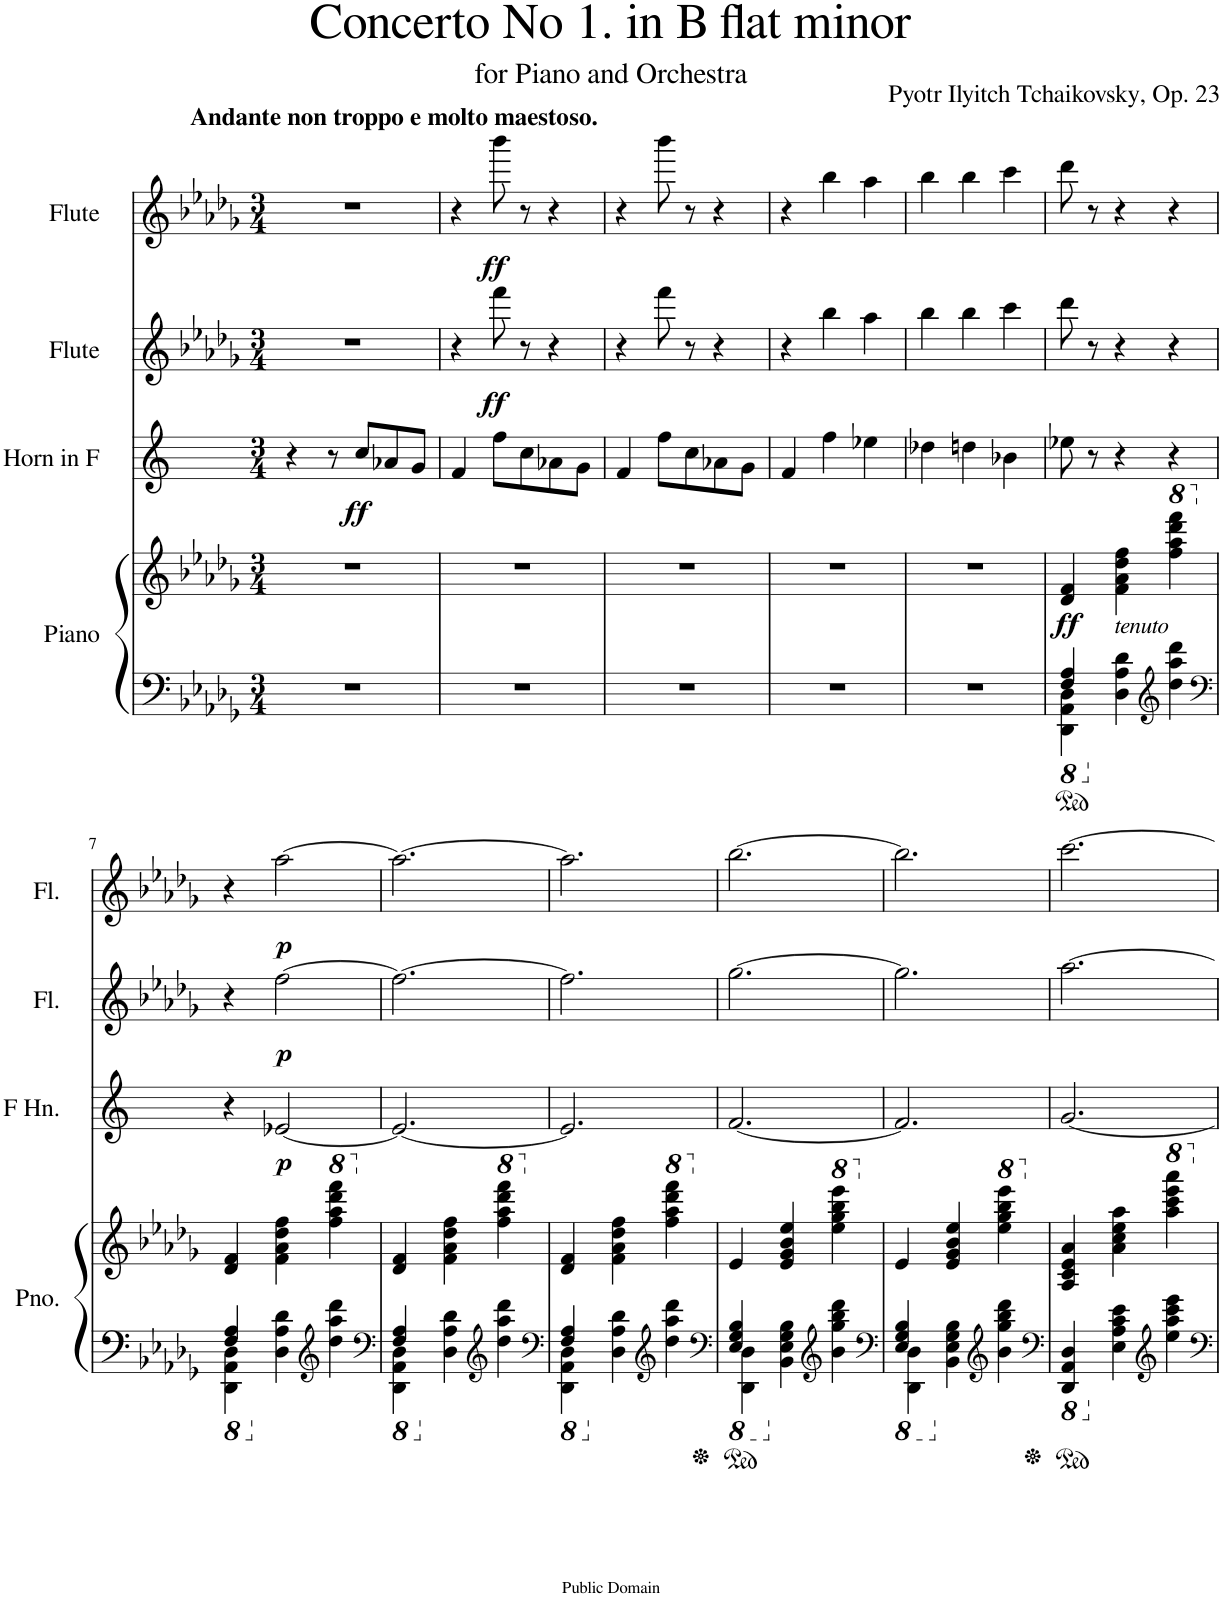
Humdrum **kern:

**kern	**kern	**dynam	**kern	**dynam	**kern	**dynam	**kern	**dynam
*part4	*part4	*part4	*part3	*part3	*part2	*part2	*part1	*part1
*staff5	*staff4	*staff4/5	*staff3	*staff3	*staff2	*staff2	*staff1	*staff1
*I"Piano	*	*	*I"Horn in F	*	*I"Flute	*	*I"Flute	*
*I'Pno.	*	*	*	*	*I'Fl.	*	*I'Fl.	*
*clefF4	*clefG2	*	*clefG2	*	*clefG2	*	*clefG2	*
*	*	*	*Trd4c7	*	*	*	*	*
*k[b-e-a-d-g-]	*k[b-e-a-d-g-]	*	*k[]	*	*k[b-e-a-d-g-]	*	*k[b-e-a-d-g-]	*
*M3/4	*M3/4	*	*M3/4	*	*M3/4	*	*M3/4	*
=1	=1	=1	=1	=1	=1	=1	=1	=1
!	!	!	!	!	!	!	!LO:TX:a:B:t=Andante non troppo e molto maestoso.	!
2.r	2.r	.	4r	.	2.r	.	2.r	.
.	.	.	8r	.	.	.	.	.
!	!	!	!	!LO:DY:b	!	!	!	!
.	.	.	8cc/L	ff	.	.	.	.
.	.	.	8a-X/	.	.	.	.	.
.	.	.	8g/J	.	.	.	.	.
=2	=2	=2	=2	=2	=2	=2	=2	=2
2.r	2.r	.	4f/	.	4r	.	4r	.
!	!	!	!	!	!	!LO:DY:b	!	!LO:DY:b
.	.	.	8ff\L	.	8fff\	ff	8bbb-\	ff
.	.	.	8cc\	.	8r	.	8r	.
.	.	.	8a-X\	.	4r	.	4r	.
.	.	.	8g\J	.	.	.	.	.
=3	=3	=3	=3	=3	=3	=3	=3	=3
2.r	2.r	.	4f/	.	4r	.	4r	.
.	.	.	8ff\L	.	8fff\	.	8bbb-\	.
.	.	.	8cc\	.	8r	.	8r	.
.	.	.	8a-X\	.	4r	.	4r	.
.	.	.	8g\J	.	.	.	.	.
=4	=4	=4	=4	=4	=4	=4	=4	=4
2.r	2.r	.	4f/	.	4r	.	4r	.
.	.	.	4ff\	.	4bb-\	.	4bb-\	.
.	.	.	4ee-X\	.	4aa-\	.	4aa-\	.
=5	=5	=5	=5	=5	=5	=5	=5	=5
2.r	2.r	.	4dd-X\	.	4bb-\	.	4bb-\	.
.	.	.	4ddn\	.	4bb-\	.	4bb-\	.
.	.	.	4b-X\	.	4ccc\	.	4ccc\	.
=6	=6	=6	=6	=6	=6	=6	=6	=6
*8ba	*	*	*	*	*	*	*	*
*^	*	*	*	*	*	*	*	*
!	!	!	!LO:DY:b	!	!	!	!	!	!
4F/ 4A-/	4DDD-\ 4AAA-\ 4DD-\	4d-/ 4f/	ff	8ee-X\	.	8ddd-\	.	8ddd-\	.
.	.	.	.	8r	.	8r	.	8r	.
*X8ba	*	*	*	*	*	*	*	*	*
!	!	!LO:TX:b:i:t=tenuto	!	!	!	!	!	!	!
4D-\ 4A-\ 4d-\	4ryy	4f\ 4a-\ 4dd-\ 4ff\	.	4r	.	4r	.	4r	.
*clefG2	*	*	*	*	*	*	*	*	*
*	*	*8va	*	*	*	*	*	*	*
4dd-\ 4aa-\ 4ddd-\	4ryy	4fff\ 4aaa-\ 4dddd-\ 4ffff\	.	4r	.	4r	.	4r	.
!!LO:LB:g=z
=7	=7	=7	=7	=7	=7	=7	=7	=7	=7
*clefF4	*	*	*	*	*	*	*	*	*
*8ba	*	*	*	*	*	*	*	*	*
*	*	*X8va	*	*	*	*	*	*	*
4F/ 4A-/	4DDD-\ 4AAA-\ 4DD-\	4d-/ 4f/	.	4r	.	4r	.	4r	.
*X8ba	*	*	*	*	*	*	*	*	*
!	!	!	!	!	!LO:DY:b	!	!LO:DY:b	!	!LO:DY:b
4D-\ 4A-\ 4d-\	4ryy	4f\ 4a-\ 4dd-\ 4ff\	.	[2e-X/	p	[2ff\	p	[2aa-\	p
*clefG2	*	*	*	*	*	*	*	*	*
*	*	*8va	*	*	*	*	*	*	*
4dd-\ 4aa-\ 4ddd-\	4ryy	4fff\ 4aaa-\ 4dddd-\ 4ffff\	.	.	.	.	.	.	.
=8	=8	=8	=8	=8	=8	=8	=8	=8	=8
*clefF4	*	*	*	*	*	*	*	*	*
*8ba	*	*	*	*	*	*	*	*	*
*	*	*X8va	*	*	*	*	*	*	*
4F/ 4A-/	4DDD-\ 4AAA-\ 4DD-\	4d-/ 4f/	.	2.e-/_	.	2.ff\_	.	2.aa-\_	.
*X8ba	*	*	*	*	*	*	*	*	*
4D-\ 4A-\ 4d-\	4ryy	4f\ 4a-\ 4dd-\ 4ff\	.	.	.	.	.	.	.
*clefG2	*	*	*	*	*	*	*	*	*
*	*	*8va	*	*	*	*	*	*	*
4dd-\ 4aa-\ 4ddd-\	4ryy	4fff\ 4aaa-\ 4dddd-\ 4ffff\	.	.	.	.	.	.	.
=9	=9	=9	=9	=9	=9	=9	=9	=9	=9
*clefF4	*	*	*	*	*	*	*	*	*
*8ba	*	*	*	*	*	*	*	*	*
*	*	*X8va	*	*	*	*	*	*	*
4F/ 4A-/	4DDD-\ 4AAA-\ 4DD-\	4d-/ 4f/	.	2.e-/]	.	2.ff\]	.	2.aa-\]	.
*X8ba	*	*	*	*	*	*	*	*	*
4D-\ 4A-\ 4d-\	4ryy	4f\ 4a-\ 4dd-\ 4ff\	.	.	.	.	.	.	.
*clefG2	*	*	*	*	*	*	*	*	*
*	*	*8va	*	*	*	*	*	*	*
4dd-\ 4aa-\ 4ddd-\	4ryy	4fff\ 4aaa-\ 4dddd-\ 4ffff\	.	.	.	.	.	.	.
=10	=10	=10	=10	=10	=10	=10	=10	=10	=10
*clefF4	*	*	*	*	*	*	*	*	*
*8ba	*	*	*	*	*	*	*	*	*
*	*	*X8va	*	*	*	*	*	*	*
4E-/ 4G-/ 4B-/	4DDD-\ 4DD-\	4e-/	.	[2.f/	.	[2.gg-\	.	[2.bb-\	.
*X8ba	*	*	*	*	*	*	*	*	*
4BB-\ 4E-\ 4G-\ 4B-\	4ryy	4e-/ 4g-/ 4b-/ 4ee-/	.	.	.	.	.	.	.
*clefG2	*	*	*	*	*	*	*	*	*
*	*	*8va	*	*	*	*	*	*	*
4b-\ 4gg-\ 4bb-\ 4ddd-\	4ryy	4eee-\ 4ggg-\ 4bbb-\ 4eeee-\	.	.	.	.	.	.	.
=11	=11	=11	=11	=11	=11	=11	=11	=11	=11
*clefF4	*	*	*	*	*	*	*	*	*
*8ba	*	*	*	*	*	*	*	*	*
*	*	*X8va	*	*	*	*	*	*	*
4E-/ 4G-/ 4B-/	4DDD-\ 4DD-\	4e-/	.	2.f/]	.	2.gg-\]	.	2.bb-\]	.
*X8ba	*	*	*	*	*	*	*	*	*
4BB-\ 4E-\ 4G-\ 4B-\	4ryy	4e-/ 4g-/ 4b-/ 4ee-/	.	.	.	.	.	.	.
*clefG2	*	*	*	*	*	*	*	*	*
*	*	*8va	*	*	*	*	*	*	*
4b-\ 4gg-\ 4bb-\ 4ddd-\	4ryy	4eee-\ 4ggg-\ 4bbb-\ 4eeee-\	.	.	.	.	.	.	.
*v	*v	*	*	*	*	*	*	*	*
=12	=12	=12	=12	=12	=12	=12	=12	=12
*clefF4	*	*	*	*	*	*	*	*
*8ba	*	*	*	*	*	*	*	*
*	*X8va	*	*	*	*	*	*	*
4DDD-/ 4AAA-/ 4DD-/	4A-/ 4c/ 4e-/ 4a-/	.	[2.g/	.	[2.aa-\	.	[2.ccc\	.
*X8ba	*	*	*	*	*	*	*	*
4E-\ 4A-\ 4c\ 4e-\	4a-\ 4cc\ 4ee-\ 4aa-\	.	.	.	.	.	.	.
*clefG2	*	*	*	*	*	*	*	*
*	*8va	*	*	*	*	*	*	*
4ee-\ 4aa-\ 4ccc\ 4eee-\	4aaa-\ 4cccc\ 4eeee-\ 4aaaa-\	.	.	.	.	.	.	.
*	*X8va	*	*	*	*	*	*	*
=	=	=	=	=	=	=	=	=
*-	*-	*-	*-	*-	*-	*-	*-	*-
